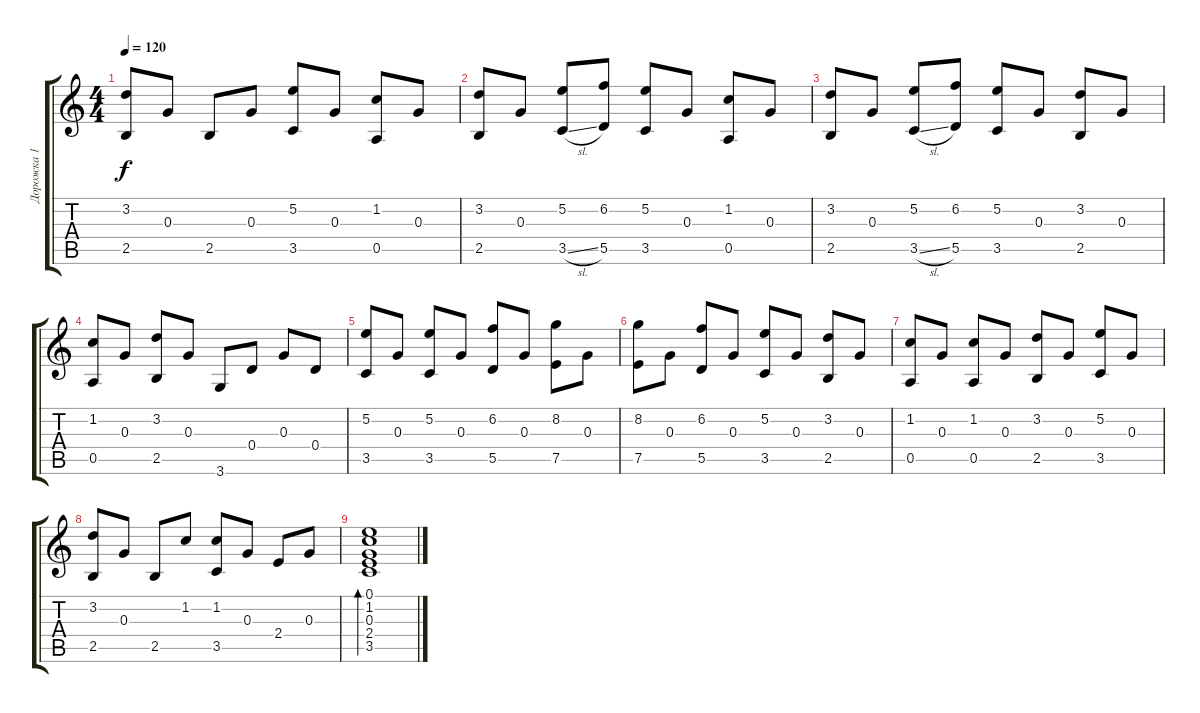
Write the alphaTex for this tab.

\track ("Дорожка 1" "Дорожка 1") {instrument acousticguitarnylon}
\staff {score tabs}
\tuning (E4 B3 G3 D3 A2 E2) {hide}
\ts (4 4)
\tempo 120
\clef g2
\ks c
(3.2 2.5).8{dy f} 0.3.8 2.5.8 0.3.8 (5.2 3.5).8 0.3.8 (1.2 0.5).8 0.3.8 |
(3.2 2.5).8 0.3.8 (5.2 3.5{sl}).8 (6.2 5.5).8 (5.2 3.5).8 0.3.8 (1.2 0.5).8 0.3.8 |
(3.2 2.5).8 0.3.8 (5.2 3.5{sl}).8 (6.2 5.5).8 (5.2 3.5).8 0.3.8 (3.2 2.5).8 0.3.8 |
(1.2 0.5).8 0.3.8 (3.2 2.5).8 0.3.8 3.6.8 0.4.8 0.3.8 0.4.8 |
(5.2 3.5).8 0.3.8 (5.2 3.5).8 0.3.8 (6.2 5.5).8 0.3.8 (8.2 7.5).8 0.3.8 |
(8.2 7.5).8 0.3.8 (6.2 5.5).8 0.3.8 (5.2 3.5).8 0.3.8 (3.2 2.5).8 0.3.8 |
(1.2 0.5).8 0.3.8 (1.2 0.5).8 0.3.8 (3.2 2.5).8 0.3.8 (5.2 3.5).8 0.3.8 |
(3.2 2.5).8 0.3.8 2.5.8 1.2.8 (1.2 3.5).8 0.3.8 2.4.8 0.3.8 |
(0.1 1.2 0.3 2.4 3.5).1{bd 60}
